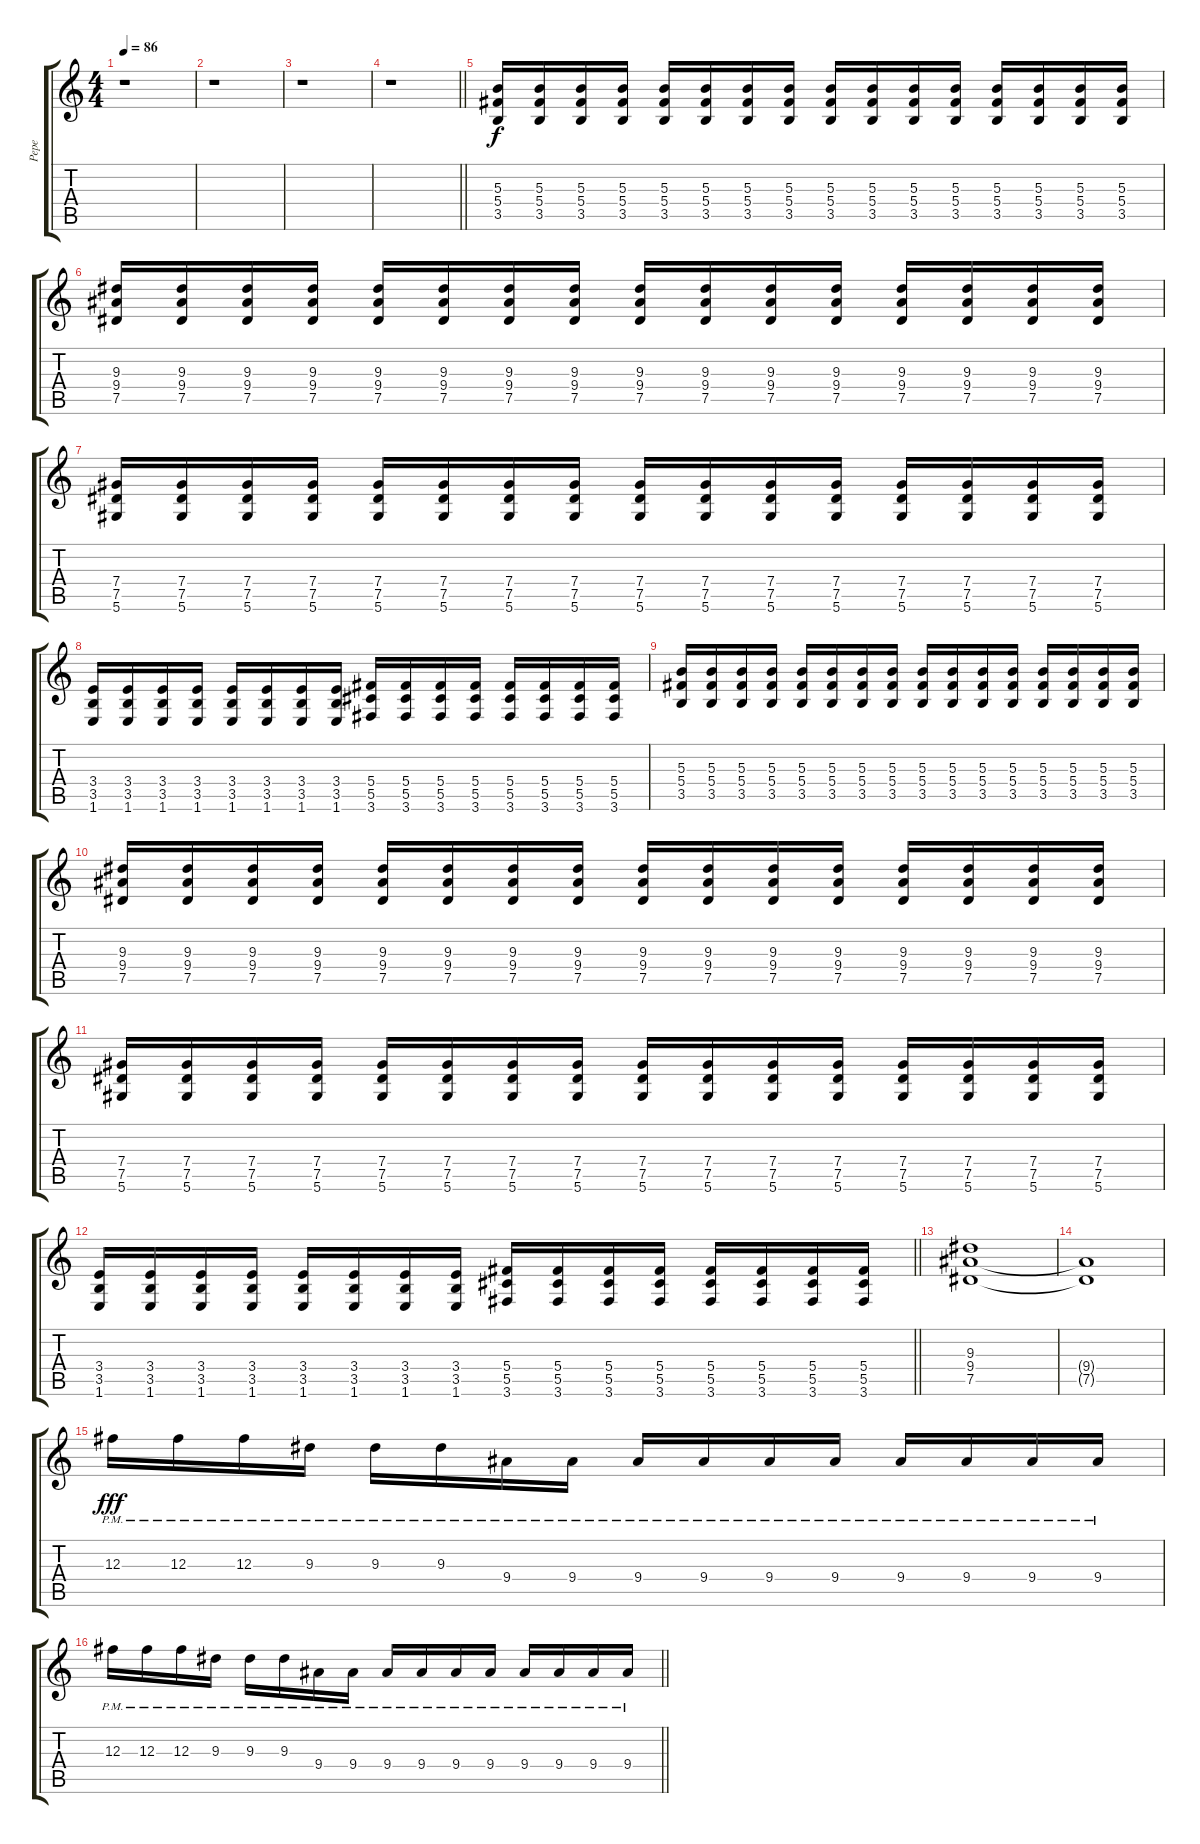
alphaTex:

\track ("Pepe" "Pepe") {instrument overdrivenguitar}
\staff {score tabs}
\tuning (Eb4 Bb3 Gb3 Db3 Ab2 Eb2) {hide}
\ts (4 4)
\tempo 86
\clef g2
\ks c
r.1{dy f} |
r.1 |
r.1 |
\barLineRight lightlight
r.1 |
(5.3 5.4 3.5).16 (5.3 5.4 3.5).16 (5.3 5.4 3.5).16 (5.3 5.4 3.5).16 (5.3 5.4 3.5).16 (5.3 5.4 3.5).16 (5.3 5.4 3.5).16 (5.3 5.4 3.5).16 (5.3 5.4 3.5).16 (5.3 5.4 3.5).16 (5.3 5.4 3.5).16 (5.3 5.4 3.5).16 (5.3 5.4 3.5).16 (5.3 5.4 3.5).16 (5.3 5.4 3.5).16 (5.3 5.4 3.5).16 |
(9.3 9.4 7.5).16 (9.3 9.4 7.5).16 (9.3 9.4 7.5).16 (9.3 9.4 7.5).16 (9.3 9.4 7.5).16 (9.3 9.4 7.5).16 (9.3 9.4 7.5).16 (9.3 9.4 7.5).16 (9.3 9.4 7.5).16 (9.3 9.4 7.5).16 (9.3 9.4 7.5).16 (9.3 9.4 7.5).16 (9.3 9.4 7.5).16 (9.3 9.4 7.5).16 (9.3 9.4 7.5).16 (9.3 9.4 7.5).16 |
(7.4 7.5 5.6).16 (7.4 7.5 5.6).16 (7.4 7.5 5.6).16 (7.4 7.5 5.6).16 (7.4 7.5 5.6).16 (7.4 7.5 5.6).16 (7.4 7.5 5.6).16 (7.4 7.5 5.6).16 (7.4 7.5 5.6).16 (7.4 7.5 5.6).16 (7.4 7.5 5.6).16 (7.4 7.5 5.6).16 (7.4 7.5 5.6).16 (7.4 7.5 5.6).16 (7.4 7.5 5.6).16 (7.4 7.5 5.6).16 |
(3.4 3.5 1.6).16 (3.4 3.5 1.6).16 (3.4 3.5 1.6).16 (3.4 3.5 1.6).16 (3.4 3.5 1.6).16 (3.4 3.5 1.6).16 (3.4 3.5 1.6).16 (3.4 3.5 1.6).16 (5.4 5.5 3.6).16 (5.4 5.5 3.6).16 (5.4 5.5 3.6).16 (5.4 5.5 3.6).16 (5.4 5.5 3.6).16 (5.4 5.5 3.6).16 (5.4 5.5 3.6).16 (5.4 5.5 3.6).16 |
(5.3 5.4 3.5).16 (5.3 5.4 3.5).16 (5.3 5.4 3.5).16 (5.3 5.4 3.5).16 (5.3 5.4 3.5).16 (5.3 5.4 3.5).16 (5.3 5.4 3.5).16 (5.3 5.4 3.5).16 (5.3 5.4 3.5).16 (5.3 5.4 3.5).16 (5.3 5.4 3.5).16 (5.3 5.4 3.5).16 (5.3 5.4 3.5).16 (5.3 5.4 3.5).16 (5.3 5.4 3.5).16 (5.3 5.4 3.5).16 |
(9.3 9.4 7.5).16 (9.3 9.4 7.5).16 (9.3 9.4 7.5).16 (9.3 9.4 7.5).16 (9.3 9.4 7.5).16 (9.3 9.4 7.5).16 (9.3 9.4 7.5).16 (9.3 9.4 7.5).16 (9.3 9.4 7.5).16 (9.3 9.4 7.5).16 (9.3 9.4 7.5).16 (9.3 9.4 7.5).16 (9.3 9.4 7.5).16 (9.3 9.4 7.5).16 (9.3 9.4 7.5).16 (9.3 9.4 7.5).16 |
(7.4 7.5 5.6).16 (7.4 7.5 5.6).16 (7.4 7.5 5.6).16 (7.4 7.5 5.6).16 (7.4 7.5 5.6).16 (7.4 7.5 5.6).16 (7.4 7.5 5.6).16 (7.4 7.5 5.6).16 (7.4 7.5 5.6).16 (7.4 7.5 5.6).16 (7.4 7.5 5.6).16 (7.4 7.5 5.6).16 (7.4 7.5 5.6).16 (7.4 7.5 5.6).16 (7.4 7.5 5.6).16 (7.4 7.5 5.6).16 |
\barLineRight lightlight
(3.4 3.5 1.6).16 (3.4 3.5 1.6).16 (3.4 3.5 1.6).16 (3.4 3.5 1.6).16 (3.4 3.5 1.6).16 (3.4 3.5 1.6).16 (3.4 3.5 1.6).16 (3.4 3.5 1.6).16 (5.4 5.5 3.6).16 (5.4 5.5 3.6).16 (5.4 5.5 3.6).16 (5.4 5.5 3.6).16 (5.4 5.5 3.6).16 (5.4 5.5 3.6).16 (5.4 5.5 3.6).16 (5.4 5.5 3.6).16 |
(9.3 9.4 7.5).1 |
(9.4{t} 7.5{t}).1 |
12.3{pm}.16{dy fff} 12.3{pm}.16 12.3{pm}.16 9.3{pm}.16 9.3{pm}.16 9.3{pm}.16 9.4{pm}.16 9.4{pm}.16 9.4{pm}.16 9.4{pm}.16 9.4{pm}.16 9.4{pm}.16 9.4{pm}.16 9.4{pm}.16 9.4{pm}.16 9.4{pm}.16 |
\barLineRight lightlight
12.3{pm}.16 12.3{pm}.16 12.3{pm}.16 9.3{pm}.16 9.3{pm}.16 9.3{pm}.16 9.4{pm}.16 9.4{pm}.16 9.4{pm}.16 9.4{pm}.16 9.4{pm}.16 9.4{pm}.16 9.4{pm}.16 9.4{pm}.16 9.4{pm}.16 9.4{pm}.16
